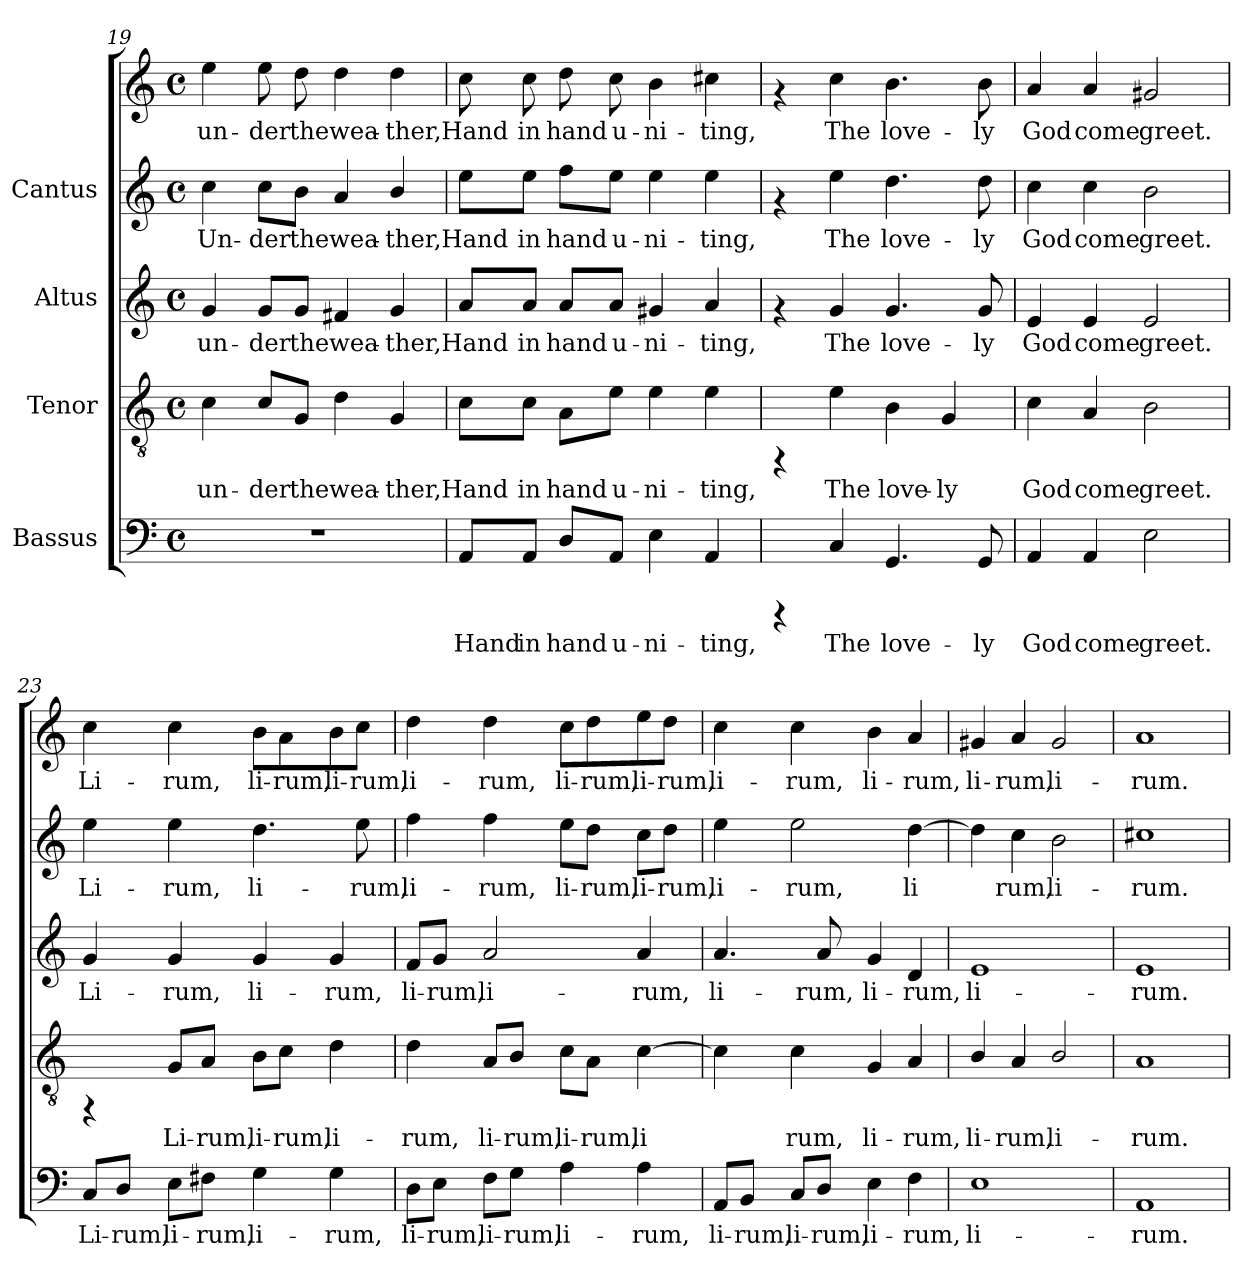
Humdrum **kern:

**kern	**text	**kern	**text	**kern	**text	**kern	**text	**kern	**text
*part4	*part4	*part3	*part3	*part2	*part2	*part1	*part1	*part1	*part1
*staff5	*staff5	*staff4	*staff4	*staff3	*staff3	*staff2	*staff2	*staff1	*staff1
*I"Bassus	*	*I"Tenor	*	*I"Altus	*	*I"Cantus	*	*	*
*clefF4	*	*clefGv2	*	*clefG2	*	*clefG2	*	*clefG2	*
*M4/4	*	*M4/4	*	*M4/4	*	*M4/4	*	*M4/4	*
*met(c)	*	*met(c)	*	*met(c)	*	*met(c)	*	*met(c)	*
=19	=19	=19	=19	=19	=19	=19	=19	=19	=19
!	!	!	!LO:LY:b:cj	!	!LO:LY:b:cj	!	!LO:LY:b:cj	!	!LO:LY:b
1r	.	4c\	un-	4g/	un-	4cc\	Un-	4ee\	un-
!	!	!	!LO:LY:b:cj	!	!LO:LY:b:cj	!	!LO:LY:b:cj	!	!LO:LY:b
.	.	8c/L	-der	8g/L	-der	8cc\L	-der	8ee\	-der
!	!	!	!LO:LY:b:cj	!	!LO:LY:b:cj	!	!LO:LY:b:cj	!	!LO:LY:b
.	.	8G/J	the	8g/J	the	8b\J	the	8dd\	the
!	!	!	!LO:LY:b:cj	!	!LO:LY:b:cj	!	!LO:LY:b:cj	!	!LO:LY:b
.	.	4d\	wea-	4f#X/	wea-	4a/	wea-	4dd\	wea-
!	!	!	!LO:LY:b:cj	!	!LO:LY:b:cj	!	!LO:LY:b:cj	!	!LO:LY:b
.	.	4G/	-ther,	4g/	-ther,	4b/	-ther,	4dd\	-ther,
=20	=20	=20	=20	=20	=20	=20	=20	=20	=20
!	!LO:LY:b:cj	!	!LO:LY:b:cj	!	!LO:LY:b:cj	!	!LO:LY:b:cj	!	!LO:LY:b
8AA/L	Hand	8c\L	Hand	8a/L	Hand	8ee\L	Hand	8cc\	Hand
!	!LO:LY:b:cj	!	!LO:LY:b:cj	!	!LO:LY:b:cj	!	!LO:LY:b:cj	!	!LO:LY:b
8AA/J	in	8c\J	in	8a/J	in	8ee\J	in	8cc\	in
!	!LO:LY:b:cj	!	!LO:LY:b:cj	!	!LO:LY:b:cj	!	!LO:LY:b:cj	!	!LO:LY:b
8D/L	hand	8A\L	hand	8a/L	hand	8ff\L	hand	8dd\	hand
!	!LO:LY:b:cj	!	!LO:LY:b:cj	!	!LO:LY:b:cj	!	!LO:LY:b:cj	!	!LO:LY:b
8AA/J	u-	8e\J	u-	8a/J	u-	8ee\J	u-	8cc\	u-
!	!LO:LY:b:cj	!	!LO:LY:b:cj	!	!LO:LY:b:cj	!	!LO:LY:b:cj	!	!LO:LY:b
4E\	-ni-	4e\	-ni-	4g#X/	-ni-	4ee\	-ni-	4b\	-ni-
!	!LO:LY:b:cj	!	!LO:LY:b:cj	!	!LO:LY:b:cj	!	!LO:LY:b:cj	!	!LO:LY:b
4AA/	-ting,	4e\	-ting,	4a/	-ting,	4ee\	-ting,	4cc#X\	-ting,
=21	=21	=21	=21	=21	=21	=21	=21	=21	=21
4rCCC	.	4rFF	.	4rf	.	4rf	.	4rf	.
!	!LO:LY:b:cj	!	!LO:LY:b:cj	!	!LO:LY:b:cj	!	!LO:LY:b:cj	!	!LO:LY:b
4C/	The	4e\	The	4g/	The	4ee\	The	4cc\	The
!	!LO:LY:b:cj	!	!LO:LY:b:cj	!	!LO:LY:b:cj	!	!LO:LY:b:cj	!	!LO:LY:b
4.GG/	love-	4B\	love-	4.g/	love-	4.dd\	love-	4.b\	love-
!	!	!	!LO:LY:b:cj	!	!	!	!	!	!
.	.	4G/	-ly	.	.	.	.	.	.
!	!LO:LY:b:cj	!	!	!	!LO:LY:b:cj	!	!LO:LY:b:cj	!	!LO:LY:b
8GG/	-ly	.	.	8g/	-ly	8dd\	-ly	8b\	-ly
!!LO:LB:g=z
=22	=22	=22	=22	=22	=22	=22	=22	=22	=22
!	!LO:LY:b:cj	!	!LO:LY:b:cj	!	!LO:LY:b:cj	!	!LO:LY:b:cj	!	!LO:LY:b
4AA/	God	4c\	God	4e/	God	4cc\	God	4a/	God
!	!LO:LY:b:cj	!	!LO:LY:b:cj	!	!LO:LY:b:cj	!	!LO:LY:b:cj	!	!LO:LY:b
4AA/	come	4A/	come	4e/	come	4cc\	come	4a/	come
!	!LO:LY:b:cj	!	!LO:LY:b:cj	!	!LO:LY:b:cj	!	!LO:LY:b:cj	!	!LO:LY:b
2E\	greet.	2B\	greet.	2e/	greet.	2b\	greet.	2g#X/	greet.
=23	=23	=23	=23	=23	=23	=23	=23	=23	=23
!	!LO:LY:b:cj	!	!	!	!LO:LY:b:cj	!	!LO:LY:b:cj	!	!LO:LY:b
8C/L	Li-	4rFF	.	4g/	Li-	4ee\	Li-	4cc\	Li-
!	!LO:LY:b:cj	!	!	!	!	!	!	!	!
8D/J	-rum,	.	.	.	.	.	.	.	.
!	!LO:LY:b:cj	!	!LO:LY:b:cj	!	!LO:LY:b:cj	!	!LO:LY:b:cj	!	!LO:LY:b
8E\L	li-	8G/L	Li-	4g/	-rum,	4ee\	-rum,	4cc\	-rum,
!	!LO:LY:b:cj	!	!LO:LY:b:cj	!	!	!	!	!	!
8F#X\J	-rum,	8A/J	-rum,	.	.	.	.	.	.
!	!LO:LY:b:cj	!	!LO:LY:b:cj	!	!LO:LY:b:cj	!	!LO:LY:b:cj	!	!LO:LY:b
4G\	li-	8B\L	li-	4g/	li-	4.dd\	li-	8b\L	li-
!	!	!	!LO:LY:b:cj	!	!	!	!	!	!LO:LY:b
.	.	8c\J	-rum,	.	.	.	.	8a\	-rum,
!	!LO:LY:b:cj	!	!LO:LY:b:cj	!	!LO:LY:b:cj	!	!	!	!LO:LY:b
4G\	-rum,	4d\	li-	4g/	-rum,	.	.	8b\	li-
!	!	!	!	!	!	!	!LO:LY:b:cj	!	!LO:LY:b
.	.	.	.	.	.	8ee\	-rum,	8cc\J	-rum,
=24	=24	=24	=24	=24	=24	=24	=24	=24	=24
!	!LO:LY:b:cj	!	!LO:LY:b:cj	!	!LO:LY:b:cj	!	!LO:LY:b:cj	!	!LO:LY:b
8D\L	li-	4d\	-rum,	8f/L	li-	4ff\	li-	4dd\	li-
!	!LO:LY:b:cj	!	!	!	!LO:LY:b:cj	!	!	!	!
8E\J	-rum,	.	.	8g/J	-rum,	.	.	.	.
!	!LO:LY:b:cj	!	!LO:LY:b:cj	!	!LO:LY:b:cj	!	!LO:LY:b:cj	!	!LO:LY:b
8F\L	li-	8A/L	li-	2a/	li-	4ff\	-rum,	4dd\	-rum,
!	!LO:LY:b:cj	!	!LO:LY:b:cj	!	!	!	!	!	!
8G\J	-rum,	8B/J	-rum,	.	.	.	.	.	.
!	!LO:LY:b:cj	!	!LO:LY:b:cj	!	!	!	!LO:LY:b:cj	!	!LO:LY:b
4A\	li-	8c\L	li-	.	.	8ee\L	li-	8cc\L	li-
!	!	!	!LO:LY:b:cj	!	!	!	!LO:LY:b:cj	!	!LO:LY:b
.	.	8A\J	-rum,	.	.	8dd\J	-rum,	8dd\	-rum,
!	!LO:LY:b:cj	!	!LO:LY:b:cj	!	!LO:LY:b:cj	!	!LO:LY:b:cj	!	!LO:LY:b
4A\	-rum,	[>4c\	li-	4a/	-rum,	8cc\L	li-	8ee\	li-
!	!	!	!	!	!	!	!LO:LY:b:cj	!	!LO:LY:b
.	.	.	.	.	.	8dd\J	-rum,	8dd\J	-rum,
!!LO:PB:g=z
=25	=25	=25	=25	=25	=25	=25	=25	=25	=25
!	!LO:LY:b:cj	!	!LO:LY:b:cj	!	!LO:LY:b:cj	!	!LO:LY:b:cj	!	!LO:LY:b
8AA/L	li-	4c\]	-	4.a/	li-	4ee\	li-	4cc\	li-
!	!LO:LY:b:cj	!	!	!	!	!	!	!	!
8BB/J	-rum,	.	.	.	.	.	.	.	.
!	!LO:LY:b:cj	!	!LO:LY:b:cj	!	!	!	!LO:LY:b:cj	!	!LO:LY:b
8C/L	li-	4c\	rum,	.	.	2ee\	-rum,	4cc\	-rum,
!	!LO:LY:b:cj	!	!	!	!LO:LY:b:cj	!	!	!	!
8D/J	-rum,	.	.	8a/	-rum,	.	.	.	.
!	!LO:LY:b:cj	!	!LO:LY:b:cj	!	!LO:LY:b:cj	!	!	!	!LO:LY:b
4E\	li-	4G/	li-	4g/	li-	.	.	4b\	li-
!	!LO:LY:b:cj	!	!LO:LY:b:cj	!	!LO:LY:b:cj	!	!LO:LY:b:cj	!	!LO:LY:b
4F\	-rum,	4A/	-rum,	4d/	-rum,	[>4dd\	li-	4a/	-rum,
=26	=26	=26	=26	=26	=26	=26	=26	=26	=26
!	!LO:LY:b:cj	!	!LO:LY:b:cj	!	!LO:LY:b:cj	!	!LO:LY:b:cj	!	!LO:LY:b
1E	li-	4B/	li-	1e	li-	4dd\]	-	4g#X/	-li-
!	!	!	!LO:LY:b:cj	!	!	!	!LO:LY:b:cj	!	!LO:LY:b
.	.	4A/	-rum,	.	.	4cc\	rum,	4a/	-rum,
!	!	!	!LO:LY:b:cj	!	!	!	!LO:LY:b:cj	!	!LO:LY:b
.	.	2B/	li-	.	.	2b\	li-	2g#/	li-
=27	=27	=27	=27	=27	=27	=27	=27	=27	=27
!	!LO:LY:b:cj	!	!LO:LY:b:cj	!	!LO:LY:b:cj	!	!LO:LY:b:cj	!	!LO:LY:b
1AA	-rum.	1A	-rum.	1e	-rum.	1cc#X	rum.	1a	-rum.
=	=	=	=	=	=	=	=	=	=
*-	*-	*-	*-	*-	*-	*-	*-	*-	*-
